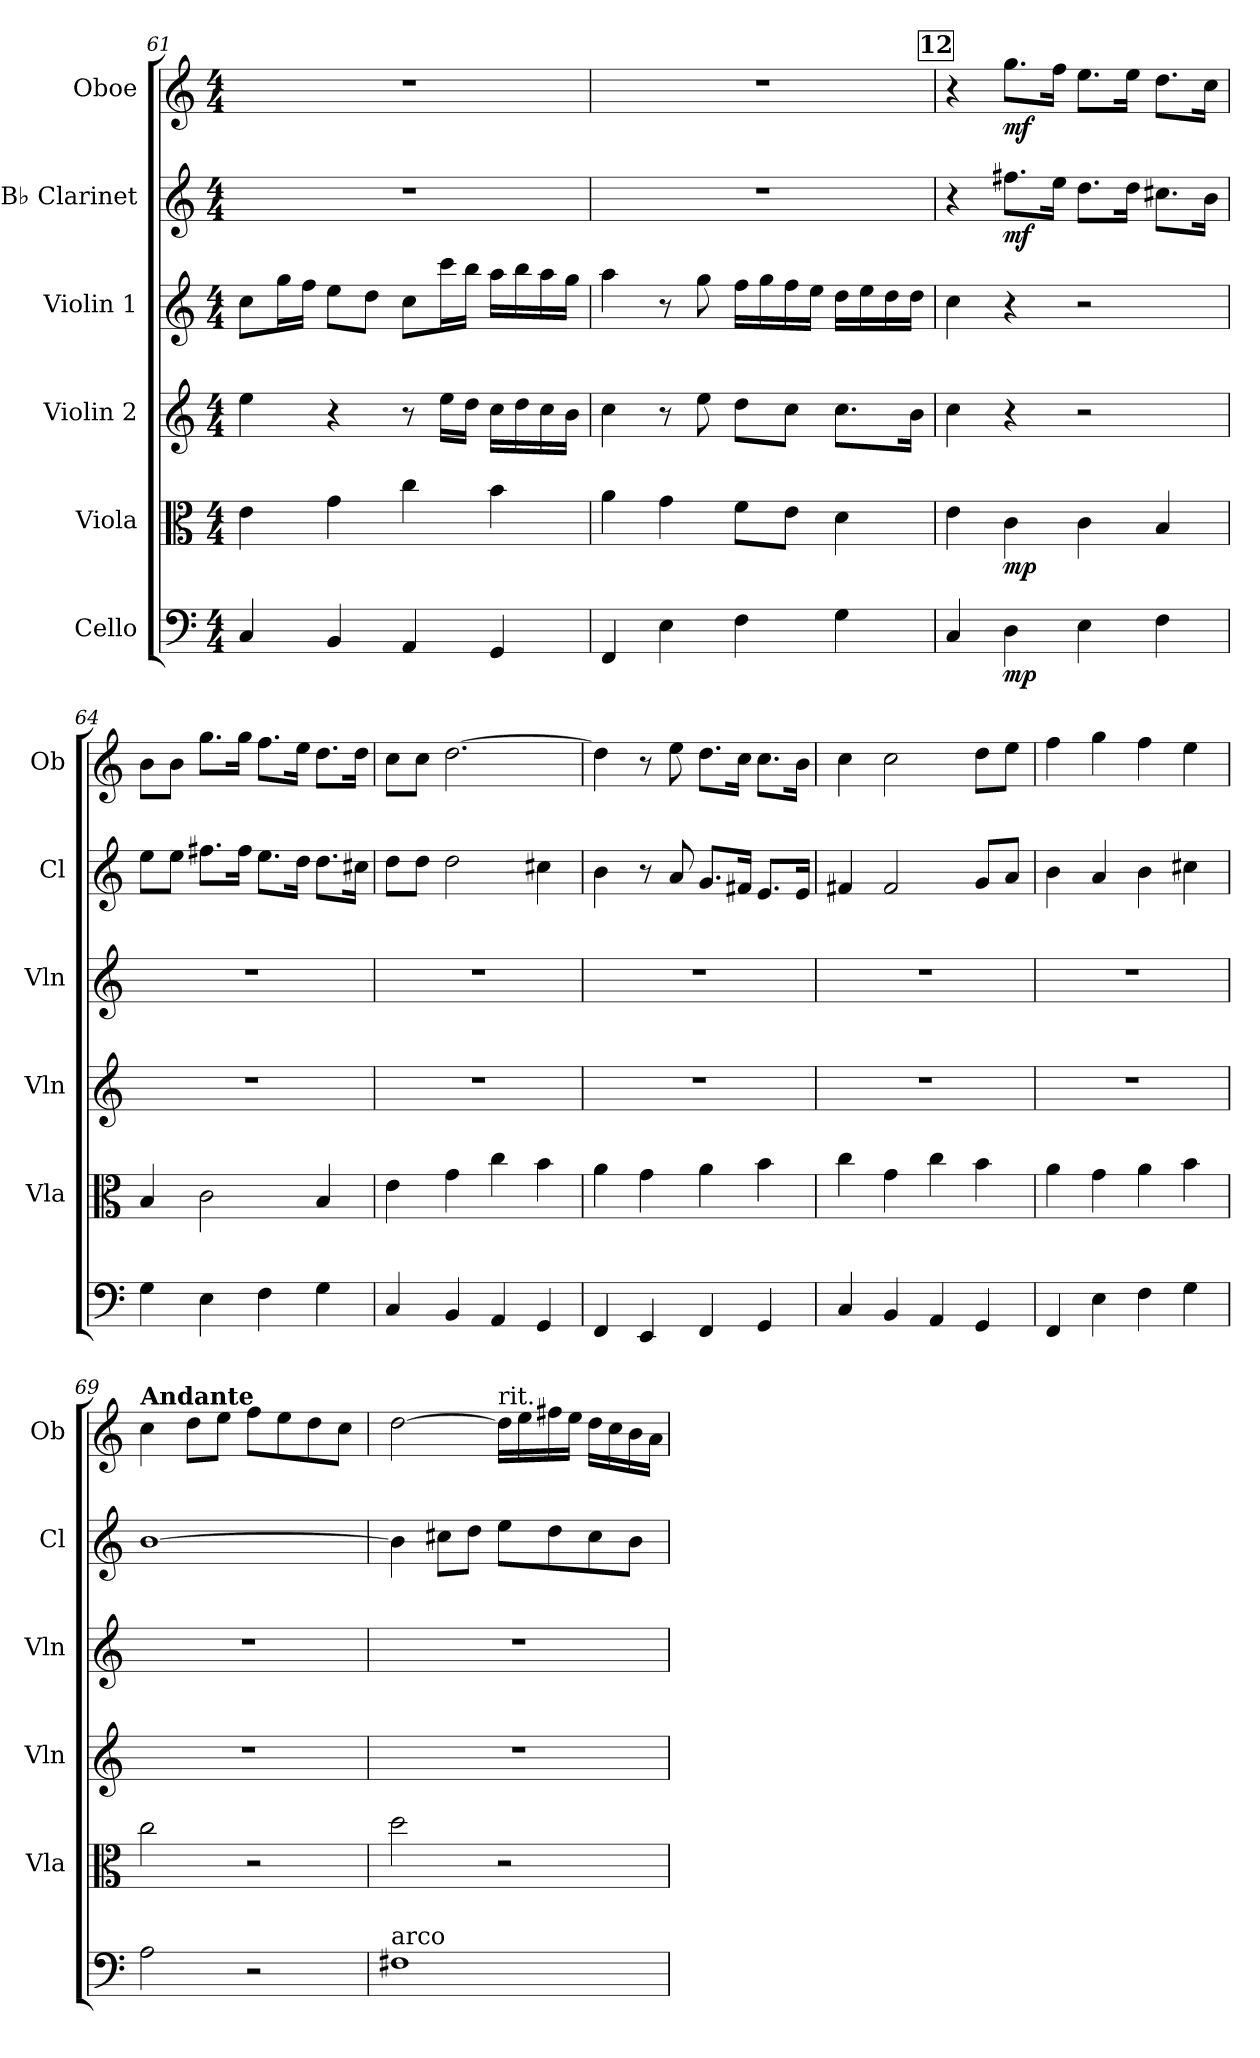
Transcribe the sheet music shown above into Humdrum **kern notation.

**kern	**dynam	**kern	**dynam	**kern	**kern	**kern	**dynam	**kern	**dynam
*part6	*part6	*part5	*part5	*part4	*part3	*part2	*part2	*part1	*part1
*staff6	*staff6	*staff5	*staff5	*staff4	*staff3	*staff2	*staff2	*staff1	*staff1
*I"Cello	*	*I"Viola	*	*I"Violin 2	*I"Violin 1	*I"B♭ Clarinet	*	*I"Oboe	*
*	*	*I'Vla	*	*I'Vln	*I'Vln	*I'Cl	*	*I'Ob	*
!!LO:LB:g=z
*clefF4	*	*clefC3	*	*clefG2	*clefG2	*clefG2	*	*clefG2	*
*	*	*	*	*	*	*ITrd1c2	*	*	*
*k[]	*	*k[]	*	*k[]	*k[]	*k[b-e-]	*	*k[]	*
*M4/4	*	*M4/4	*	*M4/4	*M4/4	*M4/4	*	*M4/4	*
=61	=61	=61	=61	=61	=61	=61	=61	=61	=61
4C/	.	4e\	.	4ee\	8cc\L	1r	.	1r	.
.	.	.	.	.	16gg\L	.	.	.	.
.	.	.	.	.	16ff\JJ	.	.	.	.
4BB/	.	4g\	.	4r	8ee\L	.	.	.	.
.	.	.	.	.	8dd\J	.	.	.	.
4AA/	.	4cc\	.	8r	8cc\L	.	.	.	.
.	.	.	.	16ee\LL	16ccc\L	.	.	.	.
.	.	.	.	16dd\JJ	16bb\JJ	.	.	.	.
4GG/	.	4b\	.	16cc\LL	16aa\LL	.	.	.	.
.	.	.	.	16dd\	16bb\	.	.	.	.
.	.	.	.	16cc\	16aa\	.	.	.	.
.	.	.	.	16b\JJ	16gg\JJ	.	.	.	.
=62	=62	=62	=62	=62	=62	=62	=62	=62	=62
4FF/	.	4a\	.	4cc\	4aa\	1r	.	1r	.
4E\	.	4g\	.	8r	8r	.	.	.	.
.	.	.	.	8ee\	8gg\	.	.	.	.
4F\	.	8f\L	.	8dd\L	16ff\LL	.	.	.	.
.	.	.	.	.	16gg\	.	.	.	.
.	.	8e\J	.	8cc\J	16ff\	.	.	.	.
.	.	.	.	.	16ee\JJ	.	.	.	.
4G\	.	4d\	.	8.cc\L	16dd\LL	.	.	.	.
.	.	.	.	.	16ee\	.	.	.	.
.	.	.	.	.	16dd\	.	.	.	.
.	.	.	.	16b\Jk	16dd\JJ	.	.	.	.
!!LO:REH:place=s1:a:B:fs=14:t=12
=63	=63	=63	=63	=63	=63	=63	=63	=63	=63
4C/	.	4e\	.	4cc\	4cc\	4r	.	4r	.
!	!LO:DY:b	!	!LO:DY:b	!	!	!	!LO:DY:b	!	!LO:DY:b
4D\	mp	4c\	mp	4r	4r	8.een\L	mf	8.gg\L	mf
.	.	.	.	.	.	16dd\Jk	.	16ff\Jk	.
4E\	.	4c\	.	2r	2r	8.cc\L	.	8.ee\L	.
.	.	.	.	.	.	16cc\Jk	.	16ee\Jk	.
4F\	.	4B/	.	.	.	8.bn\L	.	8.dd\L	.
.	.	.	.	.	.	16a\Jk	.	16cc\Jk	.
=64	=64	=64	=64	=64	=64	=64	=64	=64	=64
4G\	.	4B/	.	1r	1r	8dd\L	.	8b\L	.
.	.	.	.	.	.	8dd\J	.	8b\J	.
4E\	.	2c\	.	.	.	8.een\L	.	8.gg\L	.
.	.	.	.	.	.	16ee\Jk	.	16gg\Jk	.
4F\	.	.	.	.	.	8.dd\L	.	8.ff\L	.
.	.	.	.	.	.	16cc\Jk	.	16ee\Jk	.
4G\	.	4B/	.	.	.	8.cc\L	.	8.dd\L	.
.	.	.	.	.	.	16bn\Jk	.	16dd\Jk	.
=65	=65	=65	=65	=65	=65	=65	=65	=65	=65
*	*	*	*	*	*	*	*	*^	*
4C/	.	4e\	.	1r	1r	8cc\L	.	8cc\L	2ryy	.
.	.	.	.	.	.	8cc\J	.	8cc\J	.	.
4BB/	.	4g\	.	.	.	2cc\	.	[2.dd\	.	.
*	*	*	*	*	*	*	*	*MM102	*	*
4AA/	.	4cc\	.	.	.	.	.	.	2ryy	.
4GG/	.	4b\	.	.	.	4bn\	.	.	.	.
*	*	*	*	*	*	*	*	*v	*v	*
=66	=66	=66	=66	=66	=66	=66	=66	=66	=66
4FF/	.	4a\	.	1r	1r	4a\	.	4dd\]	.
4EE/	.	4g\	.	.	.	8r	.	8r	.
.	.	.	.	.	.	8g/	.	8ee\	.
4FF/	.	4a\	.	.	.	8.f/L	.	8.dd\L	.
.	.	.	.	.	.	16en/Jk	.	16cc\Jk	.
4GG/	.	4b\	.	.	.	8.d/L	.	8.cc\L	.
.	.	.	.	.	.	16d/Jk	.	16b\Jk	.
!!LO:LB:g=z
=67	=67	=67	=67	=67	=67	=67	=67	=67	=67
*	*	*	*	*	*	*	*	*^	*
4C/	.	4cc\	.	1r	1r	4en/	.	4cc\	2ryy	.
4BB/	.	4g\	.	.	.	2e/	.	2cc\	.	.
*	*	*	*	*	*	*	*	*MM100	*	*
4AA/	.	4cc\	.	.	.	.	.	.	2ryy	.
4GG/	.	4b\	.	.	.	8f/L	.	8dd\L	.	.
.	.	.	.	.	.	8g/J	.	8ee\J	.	.
*	*	*	*	*	*	*	*	*v	*v	*
=68	=68	=68	=68	=68	=68	=68	=68	=68	=68
*	*	*	*	*	*	*	*	*MM97	*
*	*	*	*	*	*	*	*	*^	*
!	!	!	!	!	!	!	!	!LO:TX:t=rit.	!	!
*	*	*	*	*	*	*	*	*v	*v	*
4FF/	.	4a\	.	1r	1r	4a\	.	4ff\	.
*	*	*	*	*	*	*	*	*MM95	*
4E\	.	4g\	.	.	.	4g/	.	4gg\	.
*	*	*	*	*	*	*	*	*MM90	*
4F\	.	4a\	.	.	.	4a\	.	4ff\	.
*	*	*	*	*	*	*	*	*MM87	*
4G\	.	4b\	.	.	.	4bn\	.	4ee\	.
=69	=69	=69	=69	=69	=69	=69	=69	=69	=69
!	!	!	!	!	!	!	!	!LO:TX:a:B:t=Andante	!
2A\	.	2cc\	.	1r	1r	[1a	.	4cc\	.
.	.	.	.	.	.	.	.	8dd\L	.
.	.	.	.	.	.	.	.	8ee\J	.
2r	.	2r	.	.	.	.	.	8ff\L	.
.	.	.	.	.	.	.	.	8ee\	.
.	.	.	.	.	.	.	.	8dd\	.
.	.	.	.	.	.	.	.	8cc\J	.
=70	=70	=70	=70	=70	=70	=70	=70	=70	=70
!LO:TX:a:t=arco	!	!	!	!	!	!	!	!	!
1F#X	.	2dd\	.	1r	1r	4a\]	.	[2dd\	.
.	.	.	.	.	.	8bn\L	.	.	.
.	.	.	.	.	.	8cc\J	.	.	.
*	*	*	*	*	*	*	*	*MM82	*
!	!	!	!	!	!	!	!	!LO:TX:t=rit.	!
.	.	2r	.	.	.	8dd\L	.	16dd\LL]	.
.	.	.	.	.	.	.	.	16ee\	.
*	*	*	*	*	*	*	*	*MM80	*
.	.	.	.	.	.	8cc\	.	16ff#X\	.
.	.	.	.	.	.	.	.	16ee\JJ	.
*	*	*	*	*	*	*	*	*MM75	*
.	.	.	.	.	.	8b\	.	16dd\LL	.
.	.	.	.	.	.	.	.	16cc\	.
*	*	*	*	*	*	*	*	*MM72	*
.	.	.	.	.	.	8a\J	.	16b\	.
.	.	.	.	.	.	.	.	16a\JJ	.
=	=	=	=	=	=	=	=	=	=
*-	*-	*-	*-	*-	*-	*-	*-	*-	*-
